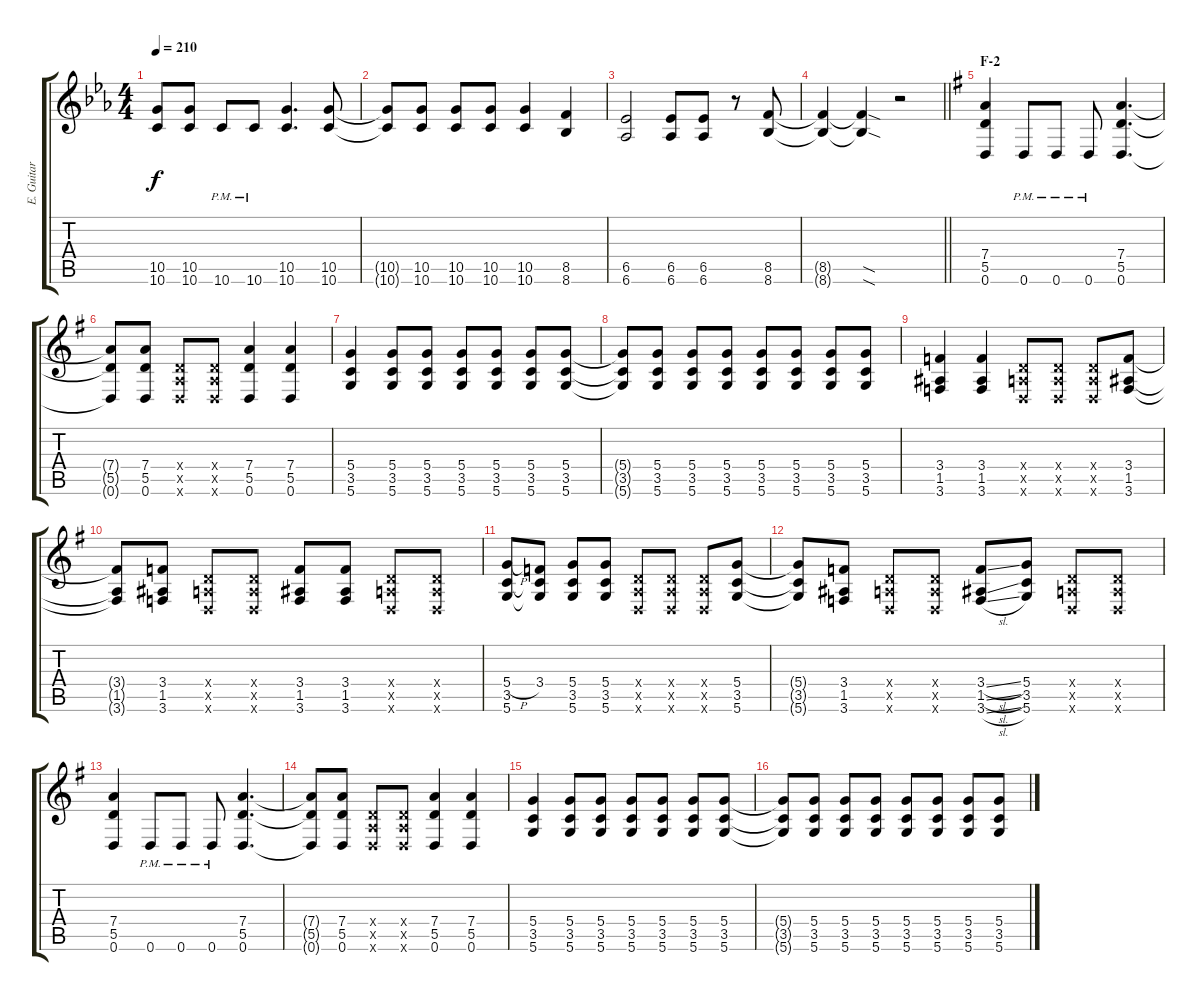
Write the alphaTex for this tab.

\track ("E. Guitar II" "E. Guitar ") {instrument overdrivenguitar}
\staff {score tabs}
\tuning (E4 B3 G3 D3 A2 D2) {hide}
\ts (4 4)
\tempo 210
\clef g2
\ks eb
(10.5{t} 10.6{t}).8{dy f} (10.5 10.6).8 10.6{pm}.8 10.6{pm}.8 (10.5 10.6).4{d} (10.5 10.6).8 |
(10.5{t} 10.6{t}).8 (10.5 10.6).8 (10.5 10.6).8 (10.5 10.6).8 (10.5 10.6).4 (8.5 8.6).4 |
(6.5 6.6).2 (6.5 6.6).8 (6.5 6.6).8 r.8 (8.5 8.6).8 |
\barLineRight lightlight
(8.5{t} 8.6{t}).4 (8.5{sod t} 8.6{sod t}).4 r.2 |
\section ("" "F-2")
\ks g
(7.4 5.5 0.6).4 0.6{pm}.8 0.6{pm}.8 0.6{pm}.8 (7.4 5.5 0.6).4{d} |
(7.4{t} 5.5{t} 0.6{t}).8 (7.4 5.5 0.6).8 (0.4{x} 0.5{x} 0.6{x}).8 (0.4{x} 0.5{x} 0.6{x}).8 (7.4 5.5 0.6).4 (7.4 5.5 0.6).4 |
(5.4 3.5 5.6).4 (5.4 3.5 5.6).8 (5.4 3.5 5.6).8 (5.4 3.5 5.6).8 (5.4 3.5 5.6).8 (5.4 3.5 5.6).8 (5.4 3.5 5.6).8 |
(5.4{t} 3.5{t} 5.6{t}).8 (5.4 3.5 5.6).8 (5.4 3.5 5.6).8 (5.4 3.5 5.6).8 (5.4 3.5 5.6).8 (5.4 3.5 5.6).8 (5.4 3.5 5.6).8 (5.4 3.5 5.6).8 |
(3.4 1.5 3.6).4 (3.4 1.5 3.6).4 (0.4{x} 0.5{x} 0.6{x}).8 (0.4{x} 0.5{x} 0.6{x}).8 (0.4{x} 0.5{x} 0.6{x}).8 (3.4 1.5 3.6).8 |
(3.4{t} 1.5{t} 3.6{t}).8 (3.4 1.5 3.6).8 (0.4{x} 0.5{x} 0.6{x}).8 (0.4{x} 0.5{x} 0.6{x}).8 (3.4 1.5 3.6).8 (3.4 1.5 3.6).8 (0.4{x} 0.5{x} 0.6{x}).8 (0.4{x} 0.5{x} 0.6{x}).8 |
(5.4{h} 3.5 5.6).8 (3.4 3.5{t} 5.6{t}).8 (5.4 3.5 5.6).8 (5.4 3.5 5.6).8 (0.4{x} 0.5{x} 0.6{x}).8 (0.4{x} 0.5{x} 0.6{x}).8 (0.4{x} 0.5{x} 0.6{x}).8 (5.4 3.5 5.6).8 |
(5.4{t} 3.5{t} 5.6{t}).8 (3.4 1.5 3.6).8 (0.4{x} 0.5{x} 0.6{x}).8 (0.4{x} 0.5{x} 0.6{x}).8 (3.4{sl} 1.5{sl} 3.6{sl}).8 (5.4 3.5 5.6).8 (0.4{x} 0.5{x} 0.6{x}).8 (0.4{x} 0.5{x} 0.6{x}).8 |
(7.4 5.5 0.6).4 0.6{pm}.8 0.6{pm}.8 0.6{pm}.8 (7.4 5.5 0.6).4{d} |
(7.4{t} 5.5{t} 0.6{t}).8 (7.4 5.5 0.6).8 (0.4{x} 0.5{x} 0.6{x}).8 (0.4{x} 0.5{x} 0.6{x}).8 (7.4 5.5 0.6).4 (7.4 5.5 0.6).4 |
(5.4 3.5 5.6).4 (5.4 3.5 5.6).8 (5.4 3.5 5.6).8 (5.4 3.5 5.6).8 (5.4 3.5 5.6).8 (5.4 3.5 5.6).8 (5.4 3.5 5.6).8 |
(5.4{t} 3.5{t} 5.6{t}).8 (5.4 3.5 5.6).8 (5.4 3.5 5.6).8 (5.4 3.5 5.6).8 (5.4 3.5 5.6).8 (5.4 3.5 5.6).8 (5.4 3.5 5.6).8 (5.4 3.5 5.6).8
